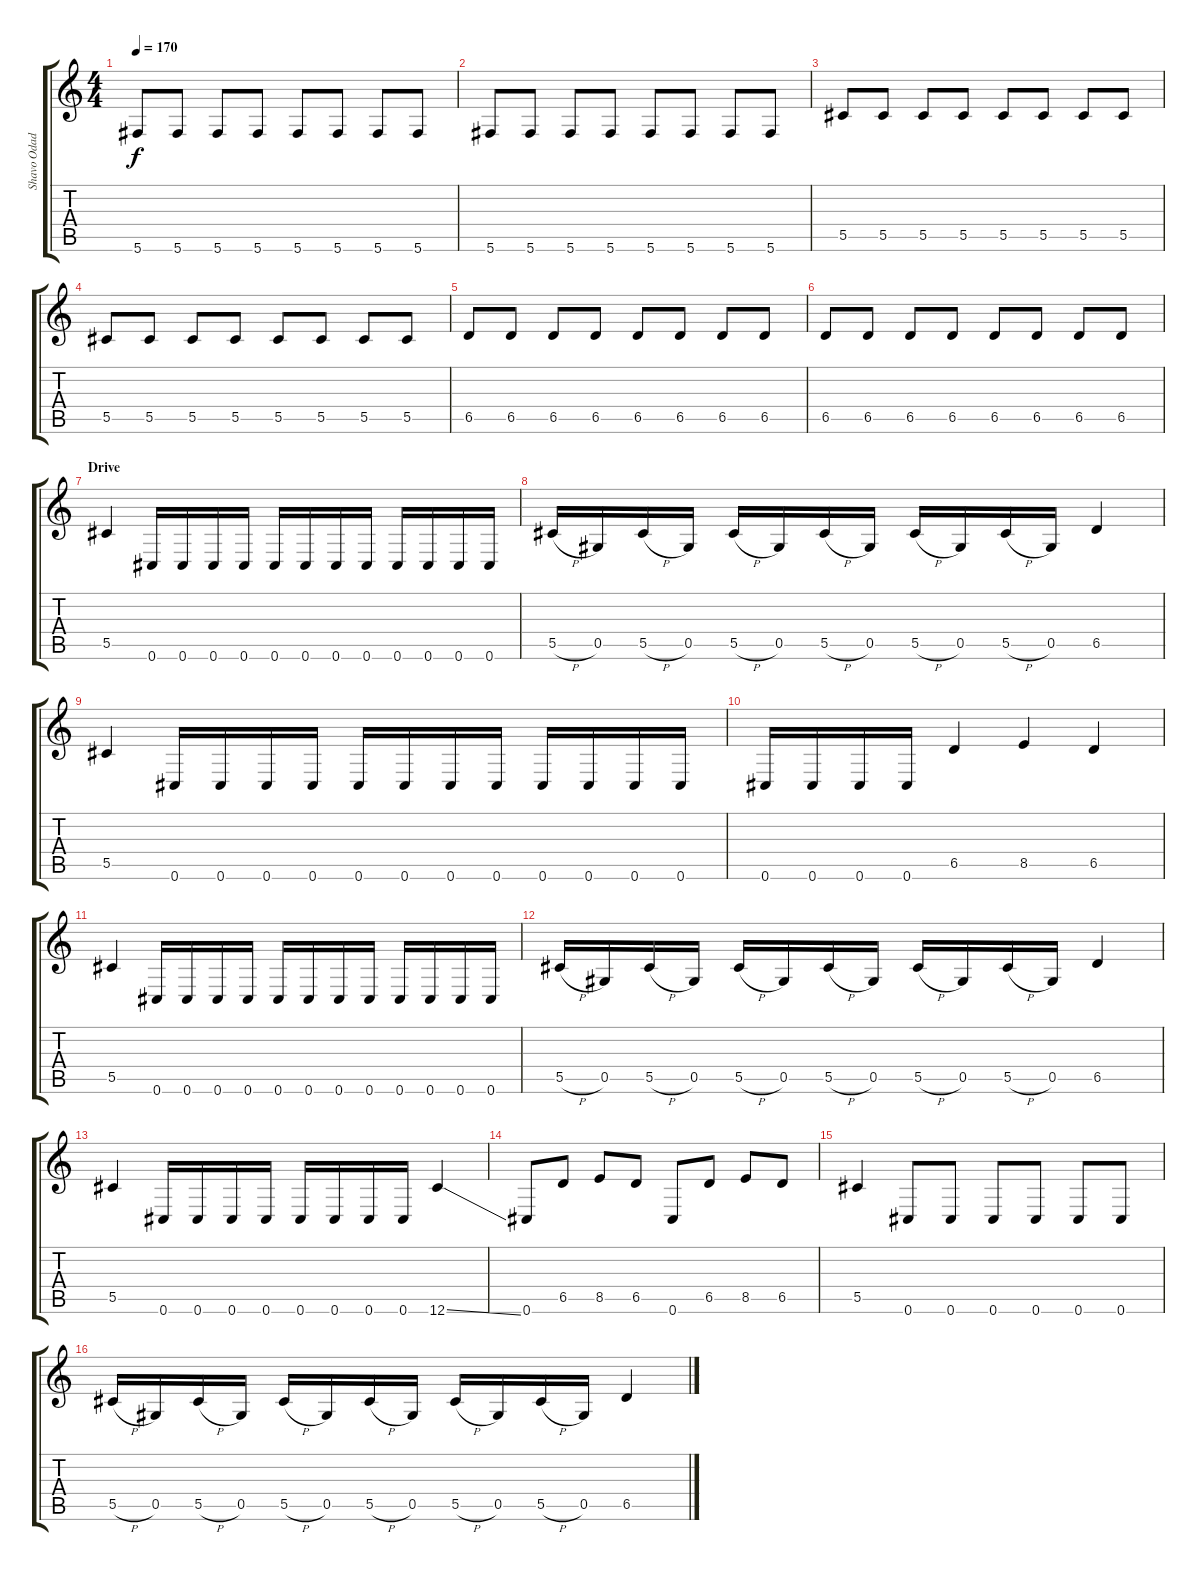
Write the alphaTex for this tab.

\track ("Shavo Odadjian" "Shavo Odad") {instrument electricbasspick}
\staff {score tabs}
\tuning (Eb4 Bb3 Gb3 Db3 Ab2 Db2) {hide}
\ts (4 4)
\tempo 170
\clef g2
\ks c
5.6.8{dy f} 5.6.8 5.6.8 5.6.8 5.6.8 5.6.8 5.6.8 5.6.8 |
5.6.8 5.6.8 5.6.8 5.6.8 5.6.8 5.6.8 5.6.8 5.6.8 |
5.5.8 5.5.8 5.5.8 5.5.8 5.5.8 5.5.8 5.5.8 5.5.8 |
5.5.8 5.5.8 5.5.8 5.5.8 5.5.8 5.5.8 5.5.8 5.5.8 |
6.5.8 6.5.8 6.5.8 6.5.8 6.5.8 6.5.8 6.5.8 6.5.8 |
6.5.8 6.5.8 6.5.8 6.5.8 6.5.8 6.5.8 6.5.8 6.5.8 |
\section ("" "Drive")
5.5.4 0.6.16 0.6.16 0.6.16 0.6.16 0.6.16 0.6.16 0.6.16 0.6.16 0.6.16 0.6.16 0.6.16 0.6.16 |
5.5{h}.16 0.5.16 5.5{h}.16 0.5.16 5.5{h}.16 0.5.16 5.5{h}.16 0.5.16 5.5{h}.16 0.5.16 5.5{h}.16 0.5.16 6.5.4 |
5.5.4 0.6.16 0.6.16 0.6.16 0.6.16 0.6.16 0.6.16 0.6.16 0.6.16 0.6.16 0.6.16 0.6.16 0.6.16 |
0.6.16 0.6.16 0.6.16 0.6.16 6.5.4 8.5.4 6.5.4 |
5.5.4 0.6.16 0.6.16 0.6.16 0.6.16 0.6.16 0.6.16 0.6.16 0.6.16 0.6.16 0.6.16 0.6.16 0.6.16 |
5.5{h}.16 0.5.16 5.5{h}.16 0.5.16 5.5{h}.16 0.5.16 5.5{h}.16 0.5.16 5.5{h}.16 0.5.16 5.5{h}.16 0.5.16 6.5.4 |
5.5.4 0.6.16 0.6.16 0.6.16 0.6.16 0.6.16 0.6.16 0.6.16 0.6.16 12.6{ss}.4 |
0.6.8 6.5.8 8.5.8 6.5.8 0.6.8 6.5.8 8.5.8 6.5.8 |
5.5.4 0.6.8 0.6.8 0.6.8 0.6.8 0.6.8 0.6.8 |
5.5{h}.16 0.5.16 5.5{h}.16 0.5.16 5.5{h}.16 0.5.16 5.5{h}.16 0.5.16 5.5{h}.16 0.5.16 5.5{h}.16 0.5.16 6.5.4
